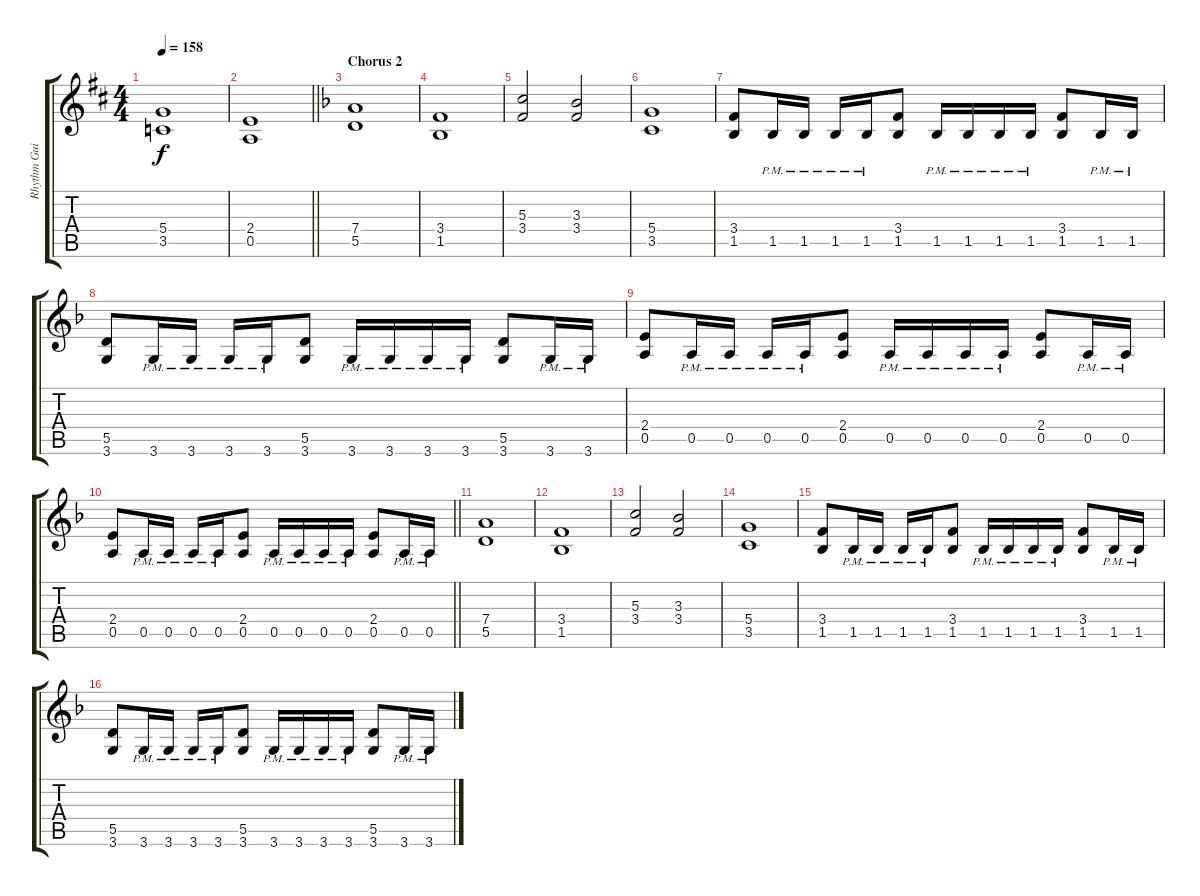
\track ("Rhythm Guitar 1: Thomas Eriksson" "Rhythm Gui") {instrument distortionguitar}
\staff {score tabs}
\tuning (E4 B3 G3 D3 A2 E2) {hide}
\ts (4 4)
\tempo 158
\clef g2
\ks bminor
(5.4 3.5).1{dy f} |
\barLineRight lightlight
(2.4 0.5).1 |
\section ("" "Chorus 2")
\ks dminor
(7.4 5.5).1 |
(3.4 1.5).1 |
(5.3 3.4).2 (3.3 3.4).2 |
(5.4 3.5).1 |
(3.4 1.5).8 1.5{pm}.16 1.5{pm}.16 1.5{pm}.16 1.5{pm}.16 (3.4 1.5).8 1.5{pm}.16 1.5{pm}.16 1.5{pm}.16 1.5{pm}.16 (3.4 1.5).8 1.5{pm}.16 1.5{pm}.16 |
(5.5 3.6).8 3.6{pm}.16 3.6{pm}.16 3.6{pm}.16 3.6{pm}.16 (5.5 3.6).8 3.6{pm}.16 3.6{pm}.16 3.6{pm}.16 3.6{pm}.16 (5.5 3.6).8 3.6{pm}.16 3.6{pm}.16 |
(2.4 0.5).8 0.5{pm}.16 0.5{pm}.16 0.5{pm}.16 0.5{pm}.16 (2.4 0.5).8 0.5{pm}.16 0.5{pm}.16 0.5{pm}.16 0.5{pm}.16 (2.4 0.5).8 0.5{pm}.16 0.5{pm}.16 |
\barLineRight lightlight
(2.4 0.5).8 0.5{pm}.16 0.5{pm}.16 0.5{pm}.16 0.5{pm}.16 (2.4 0.5).8 0.5{pm}.16 0.5{pm}.16 0.5{pm}.16 0.5{pm}.16 (2.4 0.5).8 0.5{pm}.16 0.5{pm}.16 |
(7.4 5.5).1 |
(3.4 1.5).1 |
(5.3 3.4).2 (3.3 3.4).2 |
(5.4 3.5).1 |
(3.4 1.5).8 1.5{pm}.16 1.5{pm}.16 1.5{pm}.16 1.5{pm}.16 (3.4 1.5).8 1.5{pm}.16 1.5{pm}.16 1.5{pm}.16 1.5{pm}.16 (3.4 1.5).8 1.5{pm}.16 1.5{pm}.16 |
(5.5 3.6).8 3.6{pm}.16 3.6{pm}.16 3.6{pm}.16 3.6{pm}.16 (5.5 3.6).8 3.6{pm}.16 3.6{pm}.16 3.6{pm}.16 3.6{pm}.16 (5.5 3.6).8 3.6{pm}.16 3.6{pm}.16
